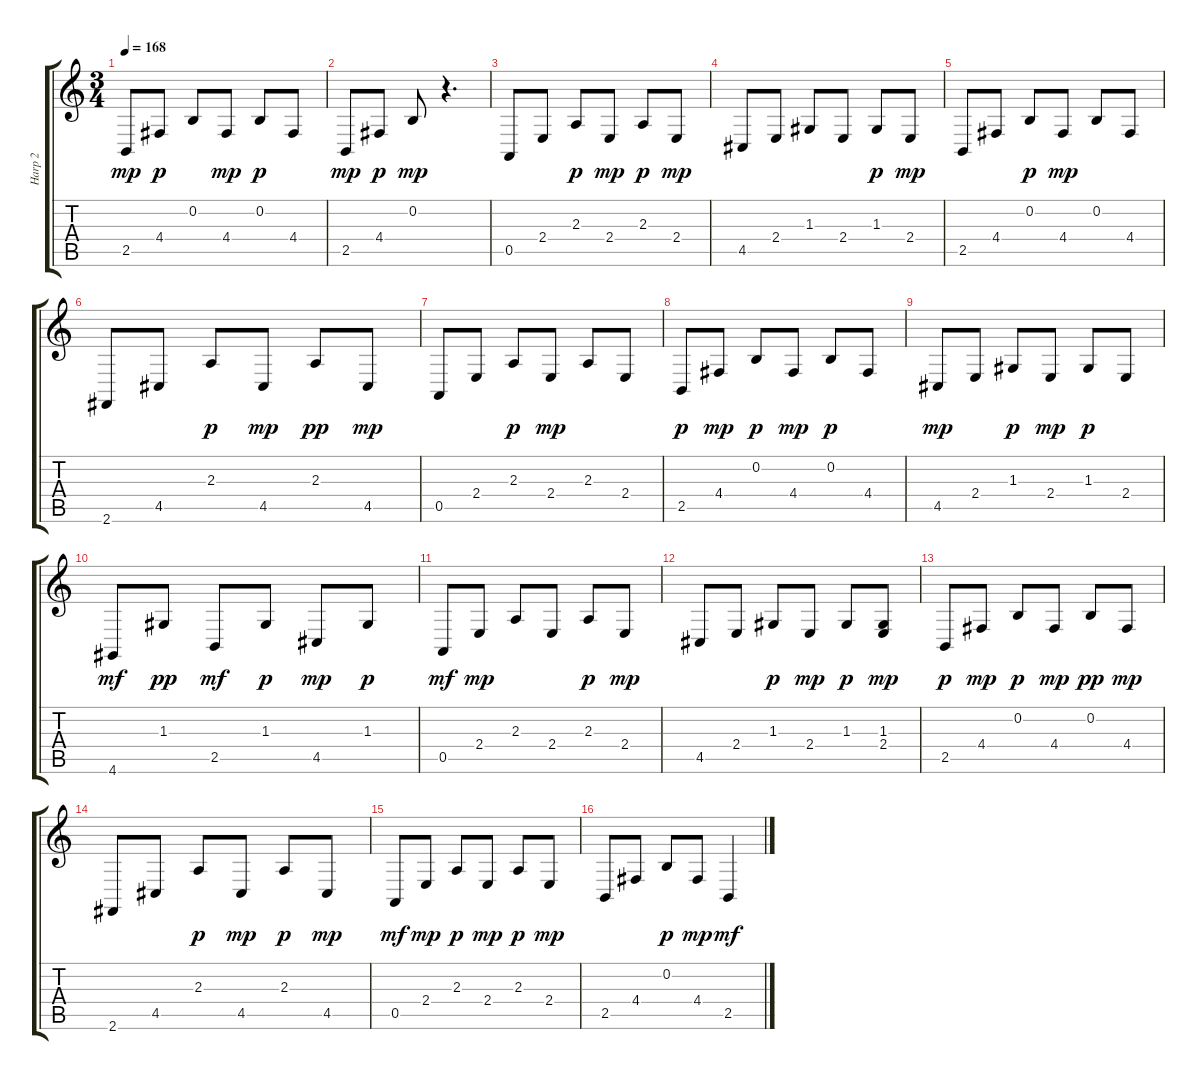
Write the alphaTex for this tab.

\track ("Harp 2" "Harp 2") {instrument orchestralharp}
\staff {score tabs}
\tuning (E4 B3 G3 D3 A2 E2) {hide}
\ts (3 4)
\tempo 168
\clef g2
\ks c
2.5.8{dy mp} 4.4.8{dy p} 0.2.8 4.4.8{dy mp} 0.2.8{dy p} 4.4.8 |
2.5.8{dy mp} 4.4.8{dy p} 0.2.8{dy mp} r.4{d} |
0.5.8 2.4.8 2.3.8{dy p} 2.4.8{dy mp} 2.3.8{dy p} 2.4.8{dy mp} |
4.5.8 2.4.8 1.3.8 2.4.8 1.3.8{dy p} 2.4.8{dy mp} |
2.5.8 4.4.8 0.2.8{dy p} 4.4.8{dy mp} 0.2.8 4.4.8 |
2.6.8 4.5.8 2.3.8{dy p} 4.5.8{dy mp} 2.3.8{dy pp} 4.5.8{dy mp} |
0.5.8 2.4.8 2.3.8{dy p} 2.4.8{dy mp} 2.3.8 2.4.8 |
2.5.8{dy p} 4.4.8{dy mp} 0.2.8{dy p} 4.4.8{dy mp} 0.2.8{dy p} 4.4.8 |
4.5.8{dy mp} 2.4.8 1.3.8{dy p} 2.4.8{dy mp} 1.3.8{dy p} 2.4.8 |
4.6.8{dy mf} 1.3.8{dy pp} 2.5.8{dy mf} 1.3.8{dy p} 4.5.8{dy mp} 1.3.8{dy p} |
0.5.8{dy mf} 2.4.8{dy mp} 2.3.8 2.4.8 2.3.8{dy p} 2.4.8{dy mp} |
4.5.8 2.4.8 1.3.8{dy p} 2.4.8{dy mp} 1.3.8{dy p} (1.3 2.4).8{dy mp} |
2.5.8{dy p} 4.4.8{dy mp} 0.2.8{dy p} 4.4.8{dy mp} 0.2.8{dy pp} 4.4.8{dy mp} |
2.6.8 4.5.8 2.3.8{dy p} 4.5.8{dy mp} 2.3.8{dy p} 4.5.8{dy mp} |
0.5.8{dy mf} 2.4.8{dy mp} 2.3.8{dy p} 2.4.8{dy mp} 2.3.8{dy p} 2.4.8{dy mp} |
2.5.8 4.4.8 0.2.8{dy p} 4.4.8{dy mp} 2.5.4{dy mf}
